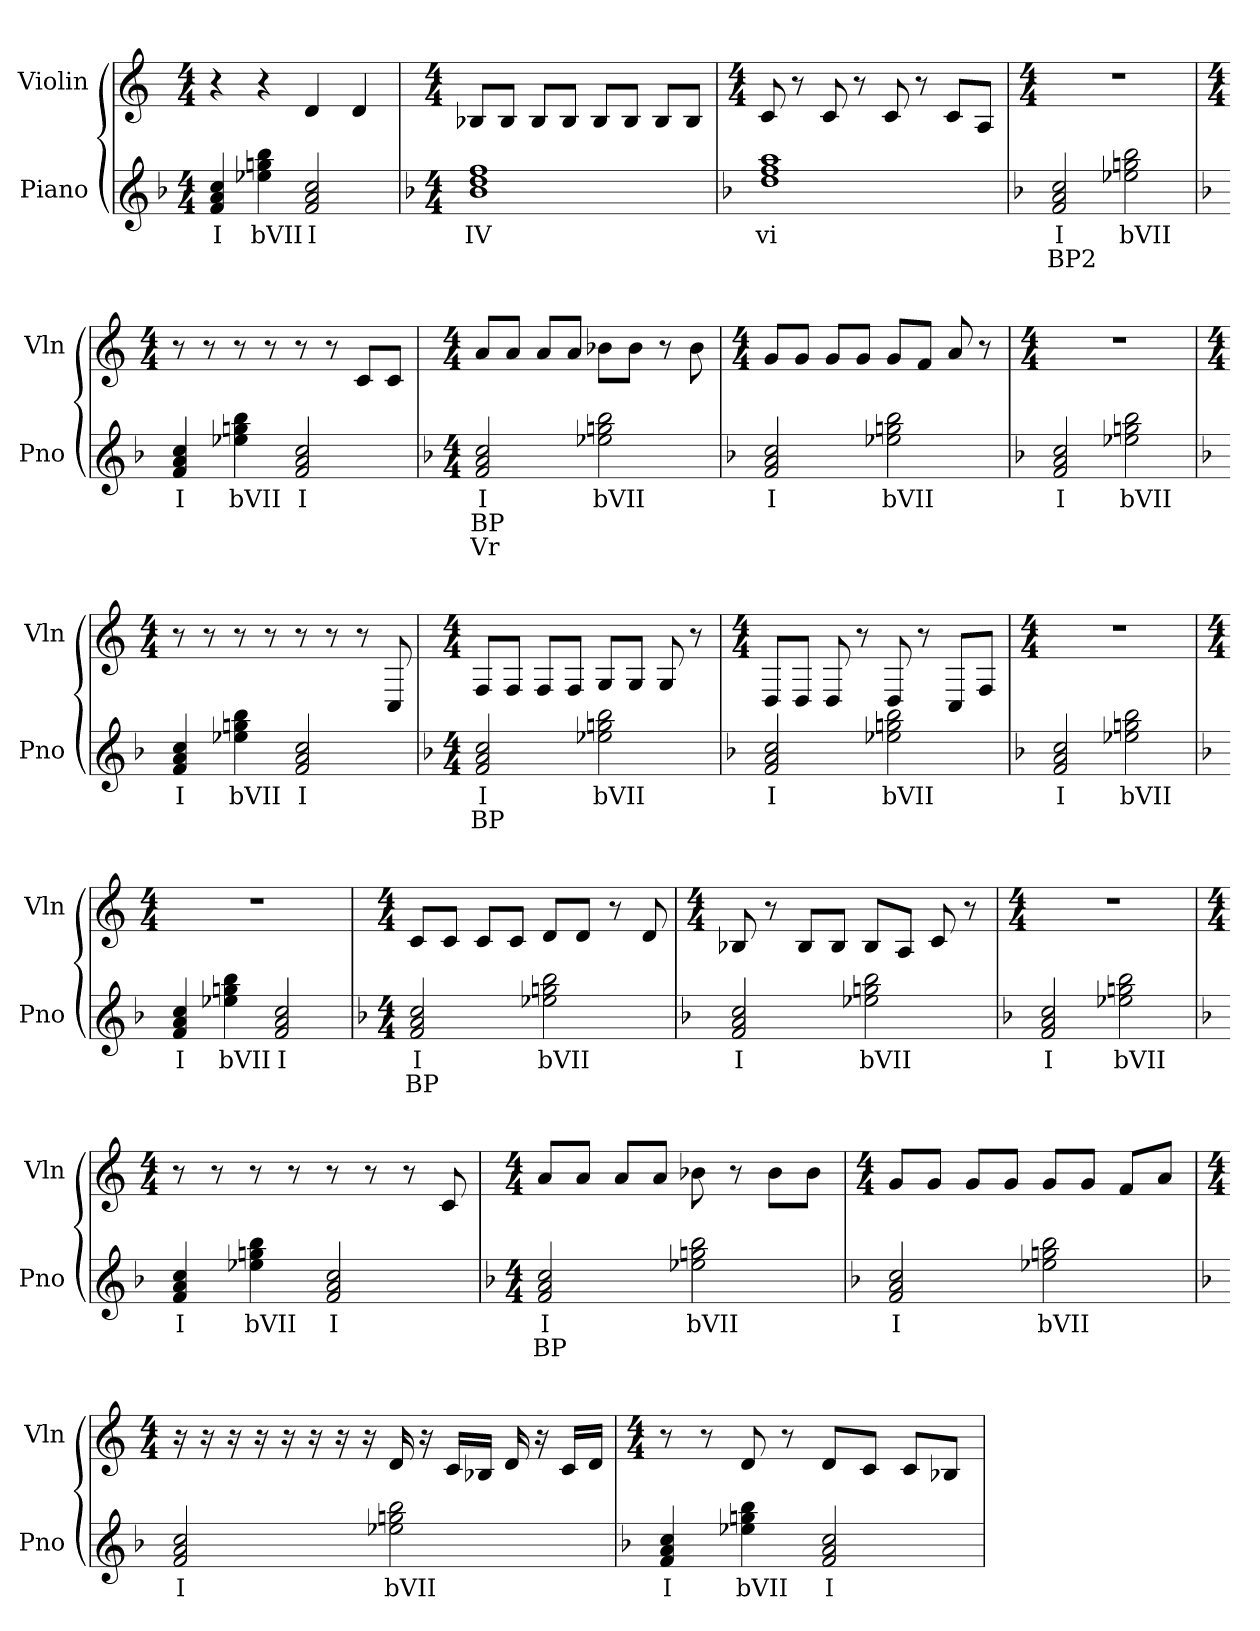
**kern	**text	**text	**text	**kern
*part2	*part2	*part2	*part2	*part1
*staff2	*staff2	*staff2	*staff2	*staff1
*I"Piano	*	*	*	*I"Violin
*I'Pno	*	*	*	*I'Vln
*k[b-]	*	*	*	*
*F:	*	*	*	*
*M4/4	*	*	*	*M4/4
=	=	=	=	=
4f 4a 4cc	I	.	.	4r
4ee-X 4ggn 4bb-	bVII	.	.	4r
2f 2a 2cc	I	.	.	4d
.	.	.	.	4d
=	=	=	=	=
*k[b-]	*	*	*	*
*F:	*	*	*	*
*M4/4	*	*	*	*M4/4
1b- 1dd 1ff	IV	.	.	8B-XL
.	.	.	.	8B-J
.	.	.	.	8B-L
.	.	.	.	8B-J
.	.	.	.	8B-L
.	.	.	.	8B-J
.	.	.	.	8B-L
.	.	.	.	8B-J
=	=	=	=	=
*k[b-]	*	*	*	*
*F:	*	*	*	*
*	*	*	*	*M4/4
1dd 1ff 1aa	vi	.	.	8c
.	.	.	.	8r
.	.	.	.	8c
.	.	.	.	8r
.	.	.	.	8c
.	.	.	.	8r
.	.	.	.	8cL
.	.	.	.	8AJ
=	=	=	=	=
*k[b-]	*	*	*	*
*F:	*	*	*	*
*	*	*	*	*M4/4
2f 2a 2cc	I	BP2	.	1r
2ee-X 2ggn 2bb-	bVII	.	.	.
=	=	=	=	=
*k[b-]	*	*	*	*
*F:	*	*	*	*
*	*	*	*	*M4/4
4f 4a 4cc	I	.	.	8r
.	.	.	.	8r
4ee-X 4ggn 4bb-	bVII	.	.	8r
.	.	.	.	8r
2f 2a 2cc	I	.	.	8r
.	.	.	.	8r
.	.	.	.	8cL
.	.	.	.	8cJ
=	=	=	=	=
*k[b-]	*	*	*	*
*F:	*	*	*	*
*M4/4	*	*	*	*M4/4
2f 2a 2cc	I	BP	Vr	8aL
.	.	.	.	8aJ
.	.	.	.	8aL
.	.	.	.	8aJ
2ee-X 2ggn 2bb-	bVII	.	.	8b-XL
.	.	.	.	8b-J
.	.	.	.	8r
.	.	.	.	8b-
=	=	=	=	=
*k[b-]	*	*	*	*
*F:	*	*	*	*
*	*	*	*	*M4/4
2f 2a 2cc	I	.	.	8gL
.	.	.	.	8gJ
.	.	.	.	8gL
.	.	.	.	8gJ
2ee-X 2ggn 2bb-	bVII	.	.	8gL
.	.	.	.	8fJ
.	.	.	.	8a
.	.	.	.	8r
=	=	=	=	=
*k[b-]	*	*	*	*
*F:	*	*	*	*
*	*	*	*	*M4/4
2f 2a 2cc	I	.	.	1r
2ee-X 2ggn 2bb-	bVII	.	.	.
=	=	=	=	=
*k[b-]	*	*	*	*
*F:	*	*	*	*
*	*	*	*	*M4/4
4f 4a 4cc	I	.	.	8r
.	.	.	.	8r
4ee-X 4ggn 4bb-	bVII	.	.	8r
.	.	.	.	8r
2f 2a 2cc	I	.	.	8r
.	.	.	.	8r
.	.	.	.	8r
.	.	.	.	8C
=	=	=	=	=
*k[b-]	*	*	*	*
*F:	*	*	*	*
*M4/4	*	*	*	*M4/4
2f 2a 2cc	I	BP	.	8FL
.	.	.	.	8FJ
.	.	.	.	8FL
.	.	.	.	8FJ
2ee-X 2ggn 2bb-	bVII	.	.	8GL
.	.	.	.	8GJ
.	.	.	.	8G
.	.	.	.	8r
=	=	=	=	=
*k[b-]	*	*	*	*
*F:	*	*	*	*
*	*	*	*	*M4/4
2f 2a 2cc	I	.	.	8DL
.	.	.	.	8DJ
.	.	.	.	8D
.	.	.	.	8r
2ee-X 2ggn 2bb-	bVII	.	.	8D
.	.	.	.	8r
.	.	.	.	8CL
.	.	.	.	8FJ
=	=	=	=	=
*k[b-]	*	*	*	*
*F:	*	*	*	*
*	*	*	*	*M4/4
2f 2a 2cc	I	.	.	1r
2ee-X 2ggn 2bb-	bVII	.	.	.
=	=	=	=	=
*k[b-]	*	*	*	*
*F:	*	*	*	*
*	*	*	*	*M4/4
4f 4a 4cc	I	.	.	1r
4ee-X 4ggn 4bb-	bVII	.	.	.
2f 2a 2cc	I	.	.	.
=	=	=	=	=
*k[b-]	*	*	*	*
*F:	*	*	*	*
*M4/4	*	*	*	*M4/4
2f 2a 2cc	I	BP	.	8cL
.	.	.	.	8cJ
.	.	.	.	8cL
.	.	.	.	8cJ
2ee-X 2ggn 2bb-	bVII	.	.	8dL
.	.	.	.	8dJ
.	.	.	.	8r
.	.	.	.	8d
=	=	=	=	=
*k[b-]	*	*	*	*
*F:	*	*	*	*
*	*	*	*	*M4/4
2f 2a 2cc	I	.	.	8B-X
.	.	.	.	8r
.	.	.	.	8B-L
.	.	.	.	8B-J
2ee-X 2ggn 2bb-	bVII	.	.	8B-L
.	.	.	.	8AJ
.	.	.	.	8c
.	.	.	.	8r
=	=	=	=	=
*k[b-]	*	*	*	*
*F:	*	*	*	*
*	*	*	*	*M4/4
2f 2a 2cc	I	.	.	1r
2ee-X 2ggn 2bb-	bVII	.	.	.
=	=	=	=	=
*k[b-]	*	*	*	*
*F:	*	*	*	*
*	*	*	*	*M4/4
4f 4a 4cc	I	.	.	8r
.	.	.	.	8r
4ee-X 4ggn 4bb-	bVII	.	.	8r
.	.	.	.	8r
2f 2a 2cc	I	.	.	8r
.	.	.	.	8r
.	.	.	.	8r
.	.	.	.	8c
=	=	=	=	=
*k[b-]	*	*	*	*
*F:	*	*	*	*
*M4/4	*	*	*	*M4/4
2f 2a 2cc	I	BP	.	8aL
.	.	.	.	8aJ
.	.	.	.	8aL
.	.	.	.	8aJ
2ee-X 2ggn 2bb-	bVII	.	.	8b-X
.	.	.	.	8r
.	.	.	.	8b-L
.	.	.	.	8b-J
=	=	=	=	=
*k[b-]	*	*	*	*
*F:	*	*	*	*
*	*	*	*	*M4/4
2f 2a 2cc	I	.	.	8gL
.	.	.	.	8gJ
.	.	.	.	8gL
.	.	.	.	8gJ
2ee-X 2ggn 2bb-	bVII	.	.	8gL
.	.	.	.	8gJ
.	.	.	.	8fL
.	.	.	.	8aJ
=	=	=	=	=
*k[b-]	*	*	*	*
*F:	*	*	*	*
*	*	*	*	*M4/4
2f 2a 2cc	I	.	.	16r
.	.	.	.	16r
.	.	.	.	16r
.	.	.	.	16r
.	.	.	.	16r
.	.	.	.	16r
.	.	.	.	16r
.	.	.	.	16r
2ee-X 2ggn 2bb-	bVII	.	.	16d
.	.	.	.	16r
.	.	.	.	16cLL
.	.	.	.	16B-XJJ
.	.	.	.	16d
.	.	.	.	16r
.	.	.	.	16cLL
.	.	.	.	16dJJ
=	=	=	=	=
*k[b-]	*	*	*	*
*F:	*	*	*	*
*	*	*	*	*M4/4
4f 4a 4cc	I	.	.	8r
.	.	.	.	8r
4ee-X 4ggn 4bb-	bVII	.	.	8d
.	.	.	.	8r
2f 2a 2cc	I	.	.	8dL
.	.	.	.	8cJ
.	.	.	.	8cL
.	.	.	.	8B-XJ
=	=	=	=	=
*-	*-	*-	*-	*-
